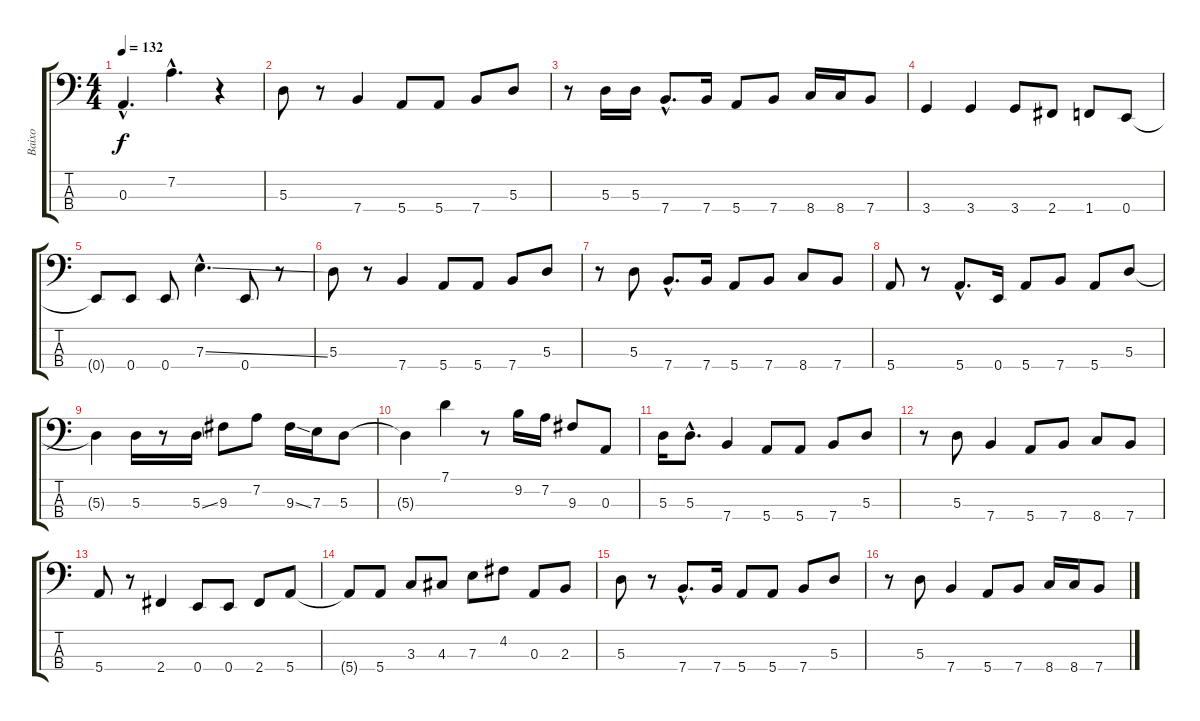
\track ("Baixo" "Baixo") {instrument electricbasspick}
\staff {score tabs}
\tuning (G2 D2 A1 E1) {hide}
\ts (4 4)
\tempo 132
\clef f4
\ks c
0.3{hac t}.4{d dy f} 7.2{hac}.4{d} r.4 |
5.3.8 r.8 7.4.4 5.4.8 5.4.8 7.4.8 5.3.8 |
r.8 5.3.16 5.3.16 7.4{hac}.8{d} 7.4.16 5.4.8 7.4.8 8.4.16 8.4.16 7.4.8 |
3.4.4 3.4.4 3.4.8 2.4.8 1.4.8 0.4.8 |
0.4{t}.8 0.4.8 0.4.8 7.3{ss hac}.4{d} 0.4.8 r.8 |
5.3.8 r.8 7.4.4 5.4.8 5.4.8 7.4.8 5.3.8 |
r.8 5.3.8 7.4{hac}.8{d} 7.4.16 5.4.8 7.4.8 8.4.8 7.4.8 |
5.4.8 r.8 5.4{hac}.8{d} 0.4.16 5.4.8 7.4.8 5.4.8 5.3.8 |
5.3{t}.4 5.3.16 r.8 5.3{ss}.16 9.3.8 7.2.8 9.3{ss}.16 7.3.16 5.3.8 |
5.3{t}.4 7.1.4 r.8 9.2.16 7.2.16 9.3.8 0.3.8 |
5.3.16 5.3{hac}.8{d} 7.4.4 5.4.8 5.4.8 7.4.8 5.3.8 |
r.8 5.3.8 7.4.4 5.4.8 7.4.8 8.4.8 7.4.8 |
5.4.8 r.8 2.4.4 0.4.8 0.4.8 2.4.8 5.4.8 |
5.4{t}.8 5.4.8 3.3.8 4.3.8 7.3.8 4.2.8 0.3.8 2.3.8 |
5.3.8 r.8 7.4{hac}.8{d} 7.4.16 5.4.8 5.4.8 7.4.8 5.3.8 |
r.8 5.3.8 7.4.4 5.4.8 7.4.8 8.4.16 8.4.16 7.4.8
